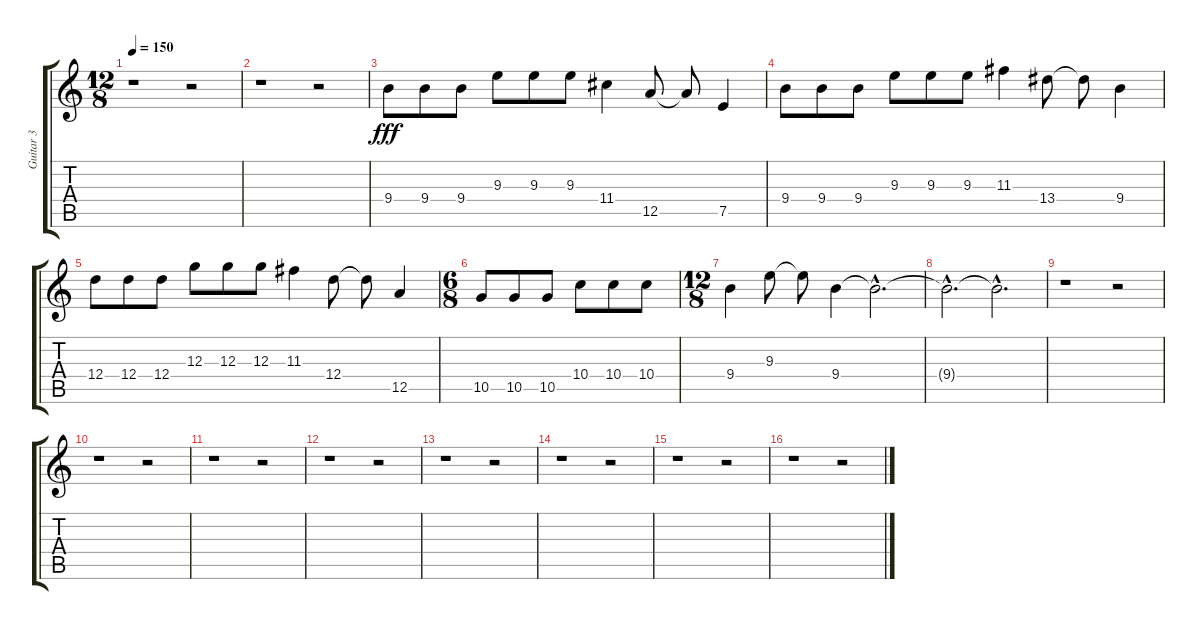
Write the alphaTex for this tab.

\track ("Guitar 3" "Guitar 3") {instrument distortionguitar}
\staff {score tabs}
\tuning (E4 B3 G3 D3 A2 E2) {hide}
\ts (12 8)
\tempo 150
\clef g2
\ks c
r.1{dy fff instrument distortionguitar} r.2 |
r.1 r.2 |
9.4.8 9.4.8 9.4.8 9.3.8 9.3.8 9.3.8 11.4.4 12.5.8 12.5{t}.8 7.5.4 |
9.4.8 9.4.8 9.4.8 9.3.8 9.3.8 9.3.8 11.3.4 13.4.8 13.4{t}.8 9.4.4 |
12.4.8 12.4.8 12.4.8 12.3.8 12.3.8 12.3.8 11.3.4 12.4.8 12.4{t}.8 12.5.4 |
\ts (6 8)
10.5.8 10.5.8 10.5.8 10.4.8 10.4.8 10.4.8 |
\ts (12 8)
9.4.4 9.3.8 9.3{t}.8 9.4.4 9.4{hac t}.2{d} |
9.4{hac t}.2{d} 9.4{hac t}.2{d} |
r.1 r.2 |
r.1 r.2 |
r.1 r.2 |
r.1 r.2 |
r.1 r.2 |
r.1 r.2 |
r.1 r.2 |
r.1 r.2
